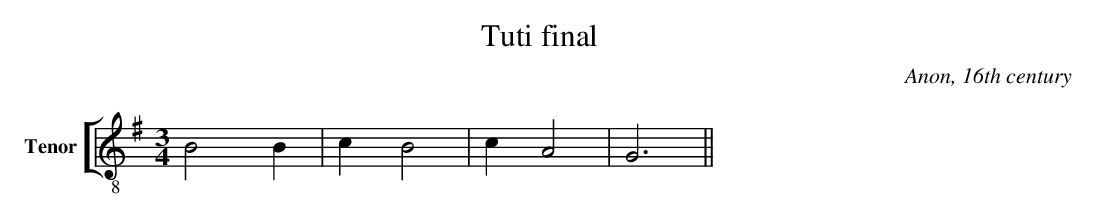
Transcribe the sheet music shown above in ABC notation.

X:1
T:Tuti final
C:Anon, 16th century
M:3/4
L:1/8
K:G
V: 3 clef=treble-8 name="Tenor" sname="T."
%%staves [ 3 ]
[L:1/8] B4 B2 | c2 B4 | c2 A4 | G6 ||
